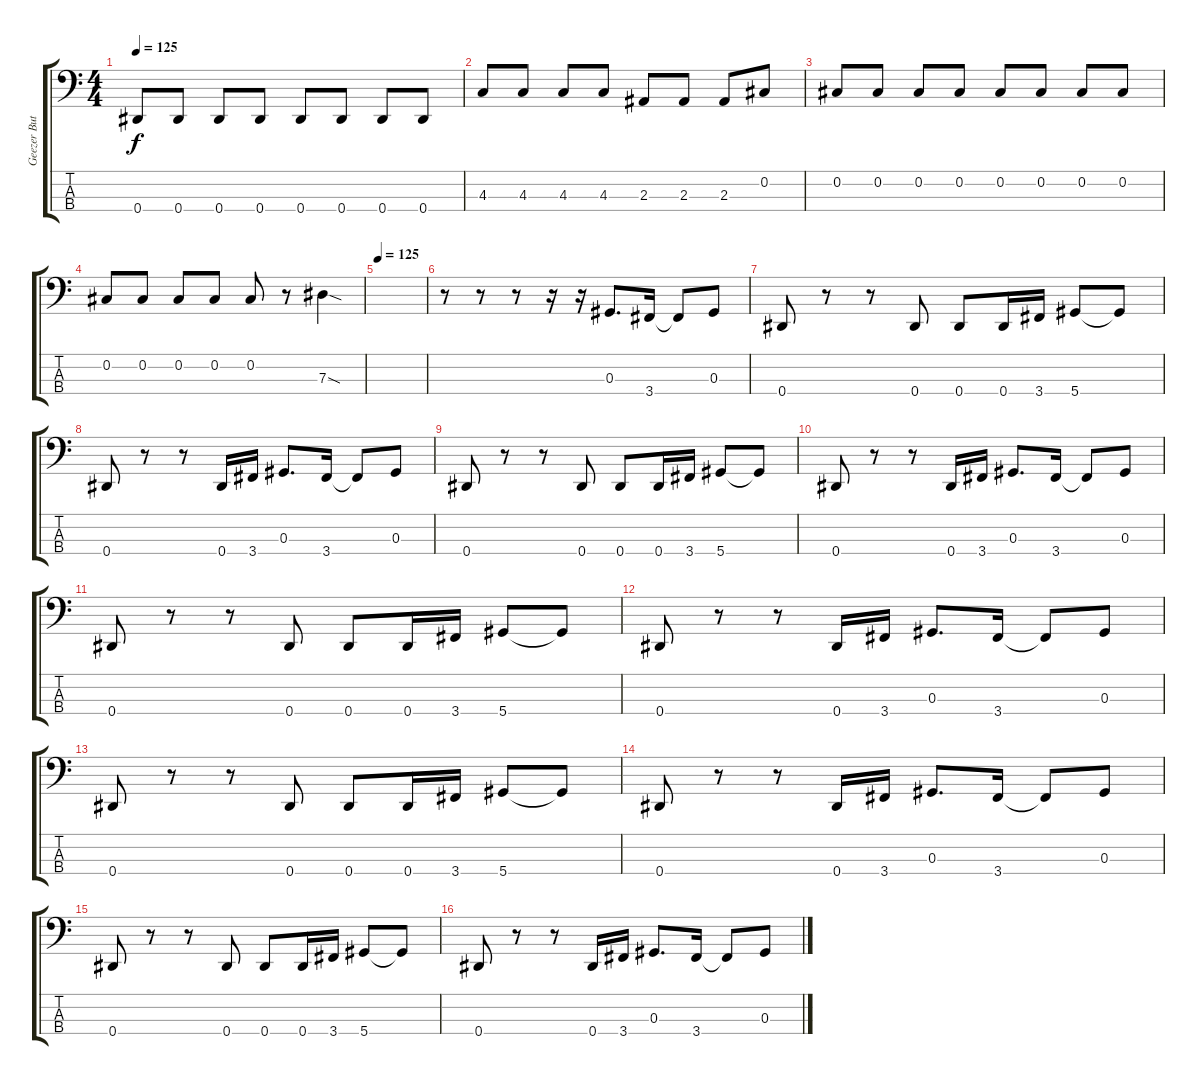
\track ("Geezer Butler" "Geezer But") {instrument electricbassfinger}
\staff {score tabs}
\tuning (Gb2 Db2 Ab1 Eb1) {hide}
\ts (4 4)
\tempo 125
\clef f4
\ks c
0.4.8{dy f} 0.4.8 0.4.8 0.4.8 0.4.8 0.4.8 0.4.8 0.4.8 |
4.3.8 4.3.8 4.3.8 4.3.8 2.3.8 2.3.8 2.3.8 0.2.8 |
0.2.8 0.2.8 0.2.8 0.2.8 0.2.8 0.2.8 0.2.8 0.2.8 |
0.2.8 0.2.8 0.2.8 0.2.8 0.2.8 r.8 7.3{sod}.4 |
\tempo 125
|
r.8 r.8 r.8 r.16 r.16 0.3.8{d} 3.4.16 3.4{t}.8 0.3.8 |
0.4.8 r.8 r.8 0.4.8 0.4.8 0.4.16 3.4.16 5.4.8 5.4{t}.8 |
0.4.8 r.8 r.8 0.4.16 3.4.16 0.3.8{d} 3.4.16 3.4{t}.8 0.3.8 |
0.4.8 r.8 r.8 0.4.8 0.4.8 0.4.16 3.4.16 5.4.8 5.4{t}.8 |
0.4.8 r.8 r.8 0.4.16 3.4.16 0.3.8{d} 3.4.16 3.4{t}.8 0.3.8 |
0.4.8 r.8 r.8 0.4.8 0.4.8 0.4.16 3.4.16 5.4.8 5.4{t}.8 |
0.4.8 r.8 r.8 0.4.16 3.4.16 0.3.8{d} 3.4.16 3.4{t}.8 0.3.8 |
0.4.8 r.8 r.8 0.4.8 0.4.8 0.4.16 3.4.16 5.4.8 5.4{t}.8 |
0.4.8 r.8 r.8 0.4.16 3.4.16 0.3.8{d} 3.4.16 3.4{t}.8 0.3.8 |
0.4.8 r.8 r.8 0.4.8 0.4.8 0.4.16 3.4.16 5.4.8 5.4{t}.8 |
0.4.8 r.8 r.8 0.4.16 3.4.16 0.3.8{d} 3.4.16 3.4{t}.8 0.3.8
